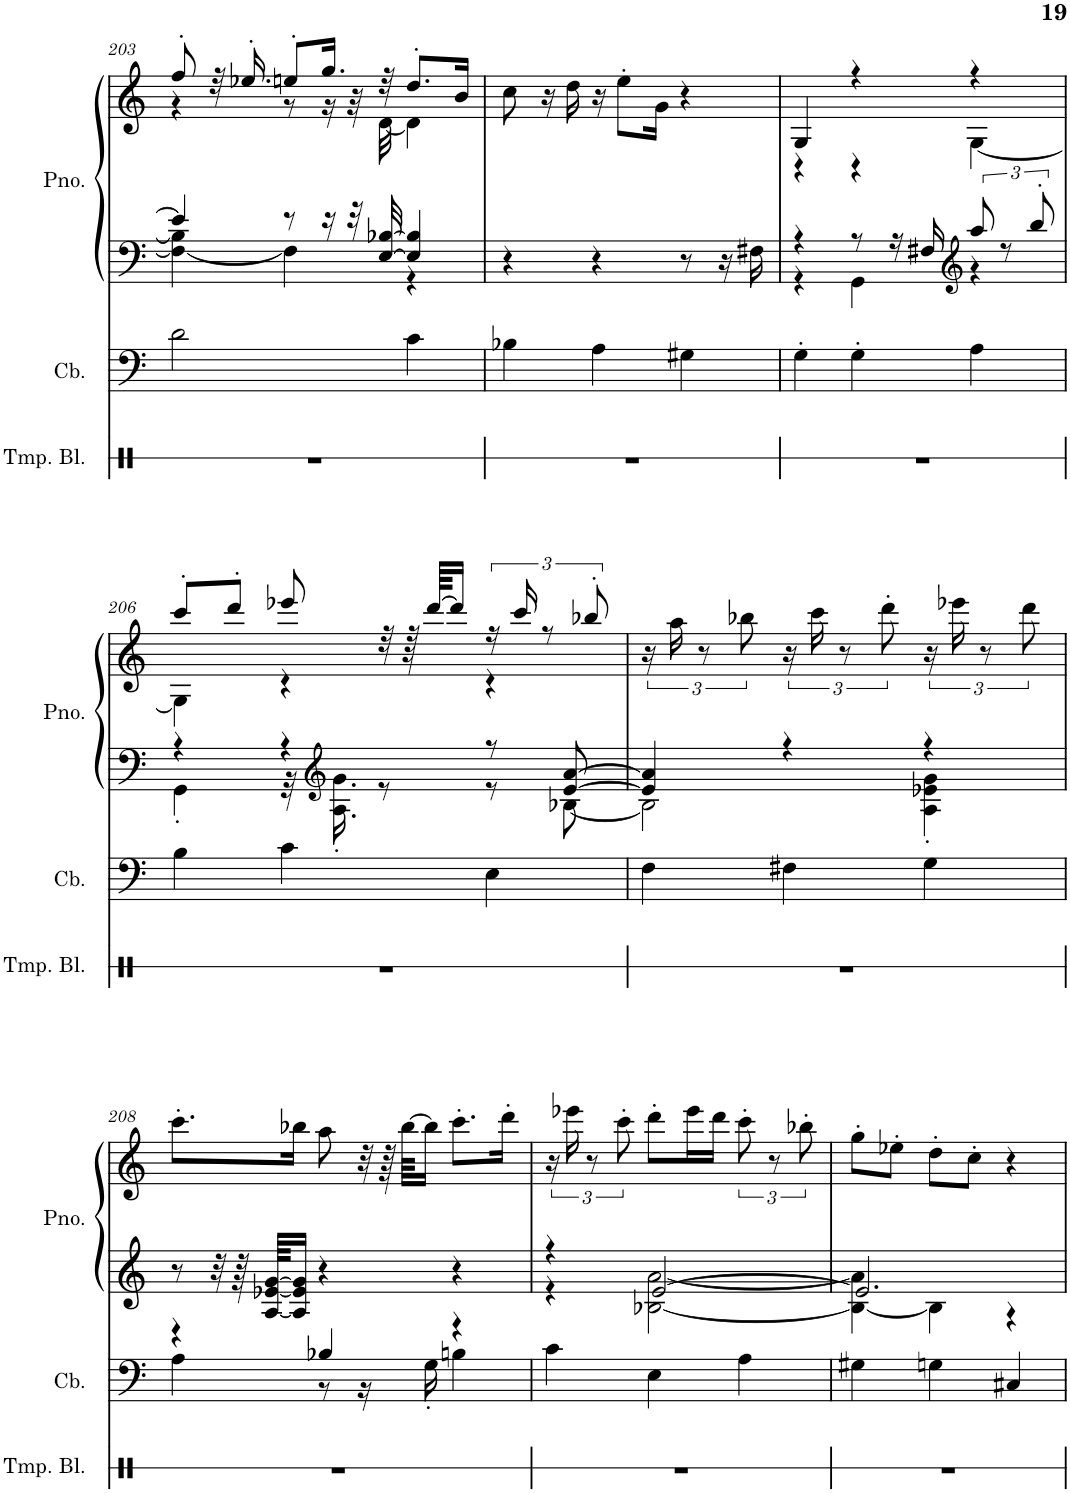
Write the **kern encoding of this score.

**kern	**kern	**kern	**kern
*part3	*part2	*part1	*part1
*staff4	*staff3	*staff2	*staff1
*I"Temple Blocks	*I"Contrabass	*I"Piano, untitled	*
*I'Tmp. Bl.	*I'Cb.	*I'Pno.	*
!!LO:PB:g=z
*clefX	*clefF4	*clefF4	*clefG2
*	*Trd7c12	*	*
*k[]	*k[]	*k[]	*k[]
*M3/4	*M3/4	*M3/4	*M3/4
=203	=203	=203	=203
*	*	*^	*^
2.r	2d\	4e/]	4F\_ 4B\]	8ff'/	4r
.	.	.	.	32r	.
.	.	.	.	16.ee-X'/	.
.	.	8r	4F\]	8een'/L	8r
.	.	16r	.	16.gg/Jk	16r
.	.	32r	.	.	32r
.	.	[32E/ [32B-X/	.	32r	[32d\
.	4c\	4E/] 4B-/]	4r	8.dd'/L	4d\]
.	.	.	.	16b/Jk	.
*	*	*v	*v	*	*
*	*	*	*v	*v
=204	=204	=204	=204
2.r	4B-X\	4r	8cc\
.	.	.	16r
.	.	.	16dd\
.	4A\	4r	16r
.	.	.	8ee'\L
.	.	.	16g\Jk
.	4G#X\	8r	4r
.	.	16r	.
.	.	16F#X\	.
=205	=205	=205	=205
*	*	*^	*^
2.r	4G'\	4r	4r	4G/	4r
.	4G'\	8r	4GG\	4r	4r
.	.	16r	.	.	.
.	.	16F#X/	.	.	.
*	*	*clefG2	*	*	*
.	4A\	12aa/	4r	4r	[4G\
.	.	12r	.	.	.
.	.	12bb'/	.	.	.
!!LO:LB:g=z	!!
=206	=206	=206	=206	=206	=206
2.r	4B\	4r	4GG'\	8ccc'/L	4G\]
.	.	.	.	8ddd'/J	.
.	4c\	4r	32r	8eee-X/	4r
*	*	*clefG2	*	*	*
.	.	.	16.A\' 16.g\'	.	.
.	.	.	8r	32r	.
.	.	.	.	64r	.
.	.	.	.	[64ddd/KKLL	.
.	.	.	.	16ddd/JJ]	.
.	4E\	8r	8r	24r	4r
.	.	.	.	24ccc/	.
.	.	.	.	12r	.
.	.	[8e/ [8a/	[8B-X\	.	.
.	.	.	.	12bb-X'/	.
*	*	*	*	*v	*v
=207	=207	=207	=207	=207
2.r	4F\	4e/] 4a/]	2B-\]	24r
.	.	.	.	24aa\
.	.	.	.	12r
.	.	.	.	12bb-X\
.	4F#X\	4r	.	24r
.	.	.	.	24ccc\
.	.	.	.	12r
.	.	.	.	12ddd'\
.	4G\	4r	4A\' 4e-X\' 4g\'	24r
.	.	.	.	24eee-X\
.	.	.	.	12r
.	.	.	.	12ddd\
*	*	*v	*v	*
!!LO:LB:g=z
=208	=208	=208	=208
*	*^	*	*
2.r	4r	4A\	8r	8.ccc'\L
.	.	.	32r	.
.	.	.	64r	.
.	.	.	[64A/ [64e-X/ [64g/KKLL	.
.	.	.	16A/] 16e-/] 16g/]JJ	16bb-X\Jk
.	4B-X/	8r	4r	8aa\
.	.	16r	.	32r
.	.	.	.	64r
.	.	.	.	[64bb-\KKLL
.	.	16G'\	.	16bb-\JJ]
.	4r	4Bn\	4r	8.ccc'\L
.	.	.	.	16ddd'\Jk
*	*v	*v	*	*
=209	=209	=209	=209
*	*	*^	*
2.r	4c\	4r	4r	24r
.	.	.	.	24eee-X\
.	.	.	.	12r
.	.	.	.	12ccc'\
.	4E\	[2e/	[2B-X\ [2a\	8ddd'\L
.	.	.	.	16eee-\L
.	.	.	.	16ddd\JJ
.	4A\	.	.	12ccc'\
.	.	.	.	12r
.	.	.	.	12bb-X'\
=210	=210	=210	=210	=210
2.r	4G#X\	2.e/]	4B-\_ 4a\]	8gg'\L
.	.	.	.	8ee-X'\J
.	4Gn\	.	4B-\]	8dd'\L
.	.	.	.	8cc'\J
.	4C#X/	.	4r	4r
*	*	*v	*v	*
=	=	=	=
*-	*-	*-	*-
